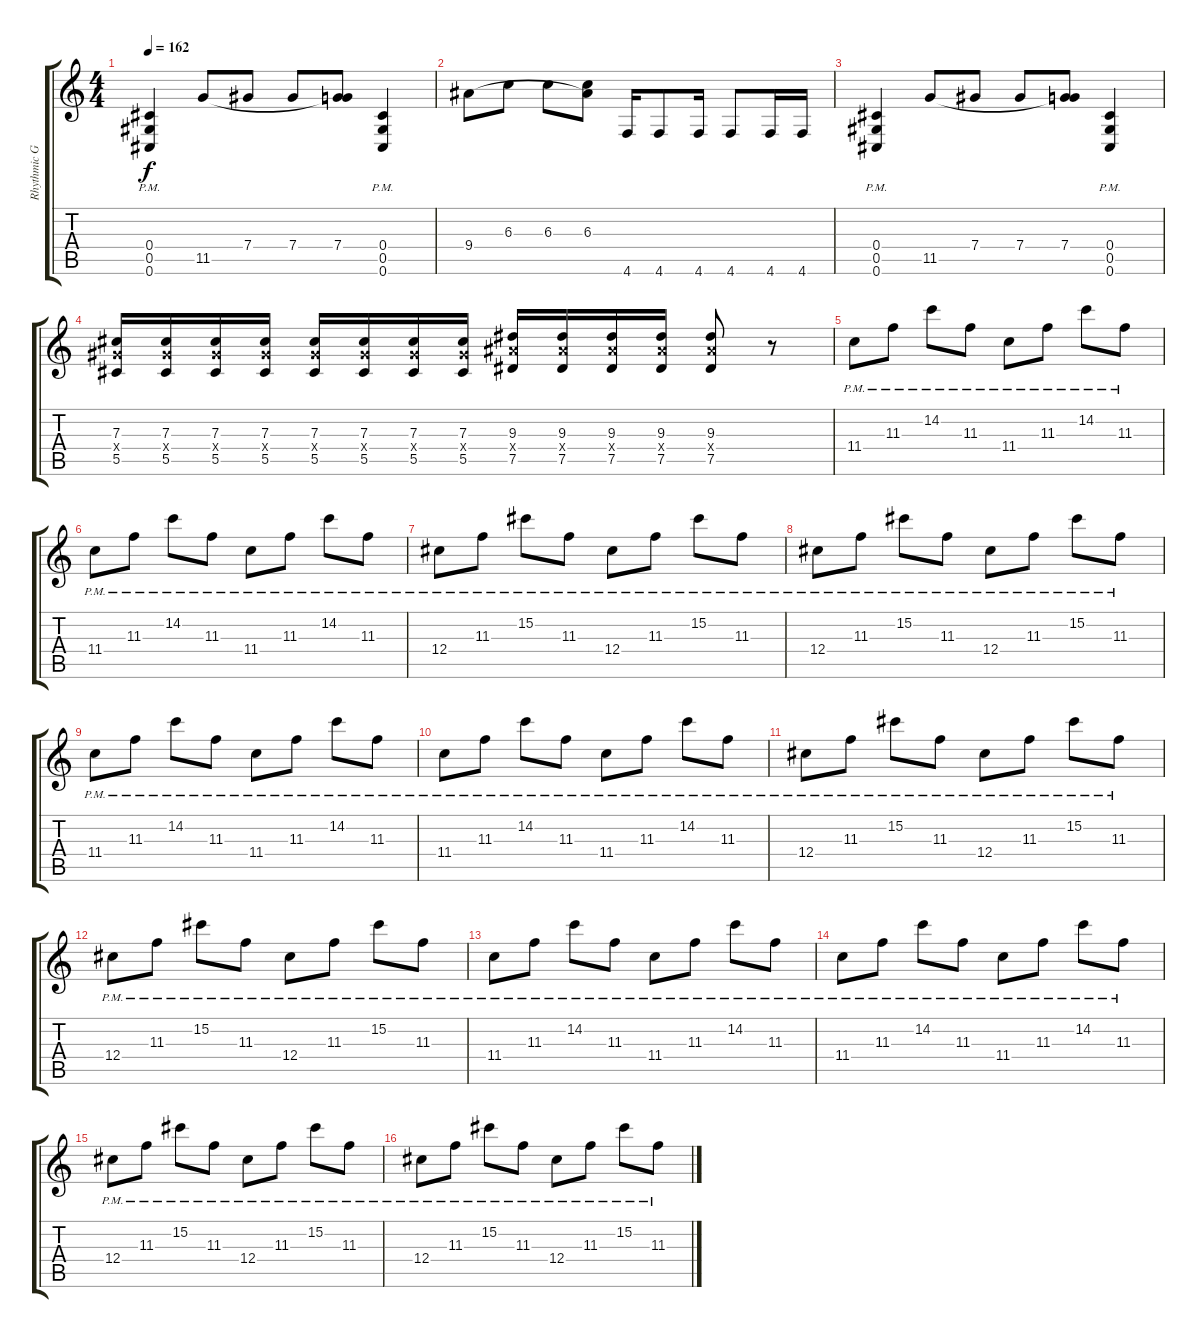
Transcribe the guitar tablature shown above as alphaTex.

\track ("Rhythmic Guitar" "Rhythmic G") {instrument distortionguitar}
\staff {score tabs}
\tuning (Eb4 Bb3 Gb3 Db3 Ab2 Db2) {hide}
\ts (4 4)
\tempo 162
\clef g2
\ks c
(0.4{pm} 0.5{pm} 0.6{pm}).4{dy f} 11.5.8 7.4.8 7.4.8 (7.4 11.5{t}).8 (0.4{pm} 0.5{pm} 0.6{pm}).4 |
9.4.8 6.3.8 6.3.8 (6.3 9.4{t}).8 4.6.16 4.6.8 4.6.16 4.6.8 4.6.16 4.6.16 |
(0.4{pm} 0.5{pm} 0.6{pm}).4 11.5.8 7.4.8 7.4.8 (7.4 11.5{t}).8 (0.4{pm} 0.5{pm} 0.6{pm}).4 |
(7.3 7.4{x} 5.5).16 (7.3 7.4{x} 5.5).16 (7.3 7.4{x} 5.5).16 (7.3 7.4{x} 5.5).16 (7.3 7.4{x} 5.5).16 (7.3 7.4{x} 5.5).16 (7.3 7.4{x} 5.5).16 (7.3 7.4{x} 5.5).16 (9.3 9.4{x} 7.5).16 (9.3 9.4{x} 7.5).16 (9.3 9.4{x} 7.5).16 (9.3 9.4{x} 7.5).16 (9.3 9.4{x} 7.5).8 r.8 |
11.4{pm}.8 11.3{pm}.8 14.2{pm}.8 11.3{pm}.8 11.4{pm}.8 11.3{pm}.8 14.2{pm}.8 11.3{pm}.8 |
11.4{pm}.8 11.3{pm}.8 14.2{pm}.8 11.3{pm}.8 11.4{pm}.8 11.3{pm}.8 14.2{pm}.8 11.3{pm}.8 |
12.4{pm}.8 11.3{pm}.8 15.2{pm}.8 11.3{pm}.8 12.4{pm}.8 11.3{pm}.8 15.2{pm}.8 11.3{pm}.8 |
12.4{pm}.8 11.3{pm}.8 15.2{pm}.8 11.3{pm}.8 12.4{pm}.8 11.3{pm}.8 15.2{pm}.8 11.3{pm}.8 |
11.4{pm}.8 11.3{pm}.8 14.2{pm}.8 11.3{pm}.8 11.4{pm}.8 11.3{pm}.8 14.2{pm}.8 11.3{pm}.8 |
11.4{pm}.8 11.3{pm}.8 14.2{pm}.8 11.3{pm}.8 11.4{pm}.8 11.3{pm}.8 14.2{pm}.8 11.3{pm}.8 |
12.4{pm}.8 11.3{pm}.8 15.2{pm}.8 11.3{pm}.8 12.4{pm}.8 11.3{pm}.8 15.2{pm}.8 11.3{pm}.8 |
12.4{pm}.8 11.3{pm}.8 15.2{pm}.8 11.3{pm}.8 12.4{pm}.8 11.3{pm}.8 15.2{pm}.8 11.3{pm}.8 |
11.4{pm}.8 11.3{pm}.8 14.2{pm}.8 11.3{pm}.8 11.4{pm}.8 11.3{pm}.8 14.2{pm}.8 11.3{pm}.8 |
11.4{pm}.8 11.3{pm}.8 14.2{pm}.8 11.3{pm}.8 11.4{pm}.8 11.3{pm}.8 14.2{pm}.8 11.3{pm}.8 |
12.4{pm}.8 11.3{pm}.8 15.2{pm}.8 11.3{pm}.8 12.4{pm}.8 11.3{pm}.8 15.2{pm}.8 11.3{pm}.8 |
12.4{pm}.8 11.3{pm}.8 15.2{pm}.8 11.3{pm}.8 12.4{pm}.8 11.3{pm}.8 15.2{pm}.8 11.3{pm}.8
